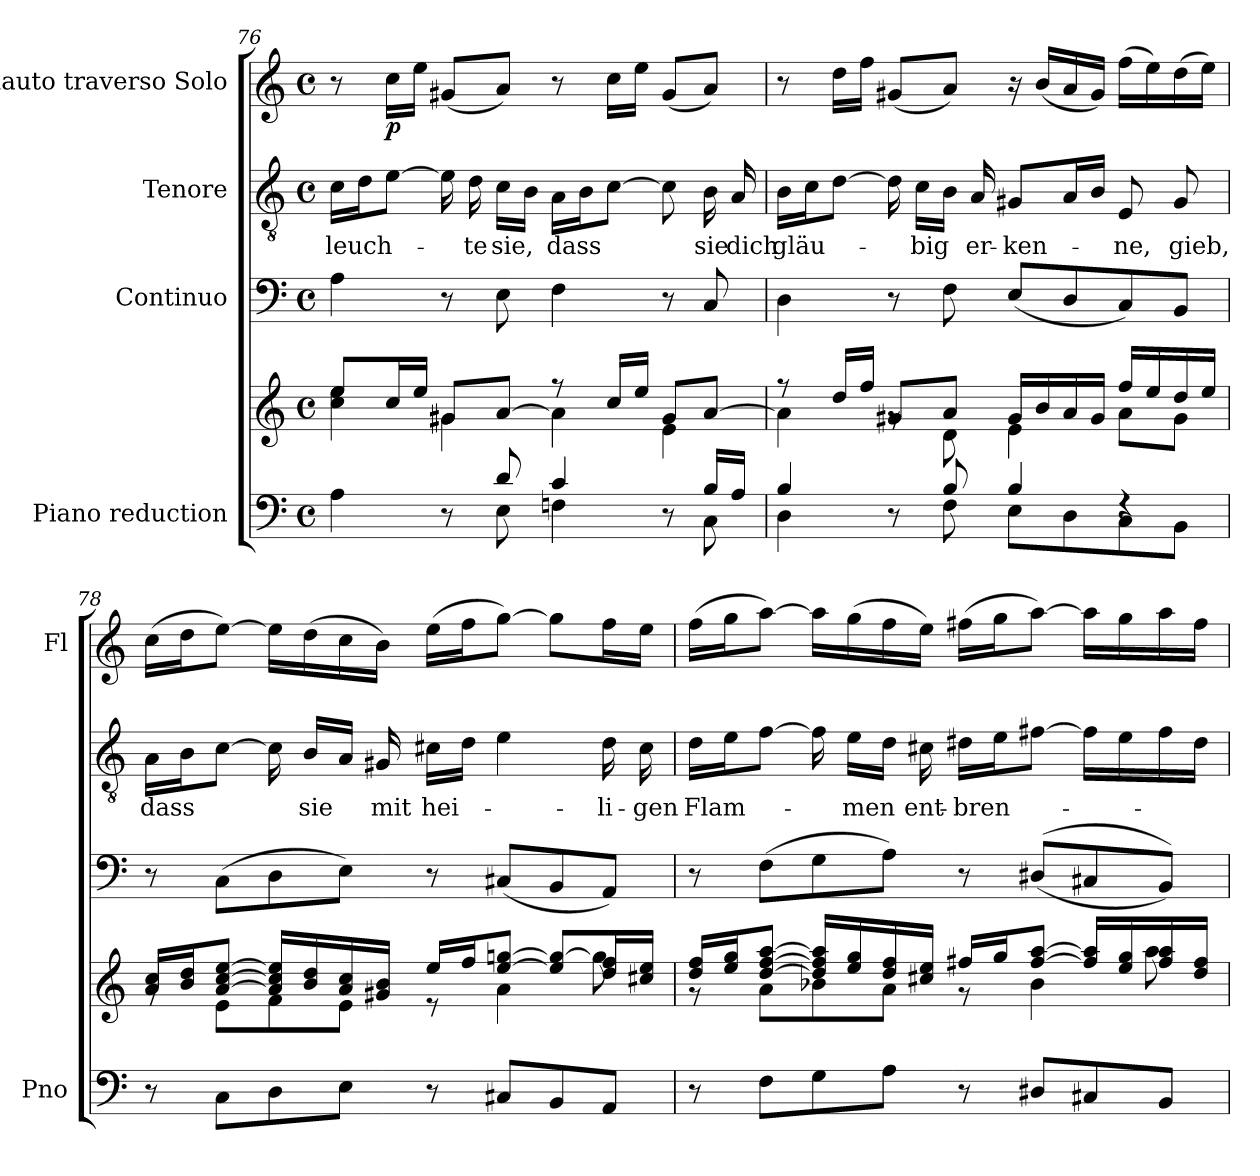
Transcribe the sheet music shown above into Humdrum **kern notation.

**kern	**kern	**kern	**kern	**text	**kern	**dynam
*part4	*part4	*part3	*part2	*part2	*part1	*part1
*staff5	*staff4	*staff3	*staff2	*staff2	*staff1	*staff1
*I"Piano reduction	*	*I"Continuo	*I"Tenore	*	*I"Flauto traverso Solo	*
*I'Pno	*	*	*	*	*I'Fl	*
!!LO:PB:g=z
*clefF4	*clefG2	*clefF4	*clefGv2	*	*clefG2	*
*k[]	*k[]	*k[]	*k[]	*	*k[]	*
*M4/4	*M4/4	*M4/4	*M4/4	*	*M4/4	*
*met(c)	*met(c)	*met(c)	*met(c)	*	*met(c)	*
=76	=76	=76	=76	=76	=76	=76
*^	*^	*	*	*	*	*
!	!	!	!	!	!	!LO:LY:b	!	!
4ryy	4A\	8ee/L	4cc\ 4ee\	4A\	16c\LL	leuch-	8r	.
.	.	.	.	.	16d\J	.	.	.
!	!	!	!	!	!	!	!	!LO:DY:b
.	.	16cc/L	.	.	[8e\J	.	16cc\LL	p
.	.	16ee/JJ	.	.	.	.	16ee\JJ	.
8r	8ryy	8g#X/L	4g#\	8r	16e\]	.	(<8g#X/L	.
!	!	!	!	!	!	!LO:LY:b	!	!
.	.	.	.	.	16d\	-te	.	.
!	!	!	!	!	!	!LO:LY:b	!	!
8d/	8E\	[8a/J	.	8E\	16c\LL	sie,	8a/J)	.
.	.	.	.	.	16B\JJ	.	.	.
!	!	!	!	!	!	!LO:LY:b	!	!
4c/	4Fn\	8r	4a\]	4F\	16A\LL	dass	8r	.
.	.	.	.	.	16B\J	.	.	.
.	.	16cc/LL	.	.	[8c\J	.	16cc\LL	.
.	.	16ee/JJ	.	.	.	.	16ee\JJ	.
8r	8ryy	8g#/L	4e\	8r	8c\]	.	(<8g#/L	.
!	!	!	!	!	!	!LO:LY:b	!	!
16B/LL	8C\	[8a/J	.	8C/	16B\	sie	8a/J)	.
!	!	!	!	!	!	!LO:LY:b	!	!
16A/JJ	.	.	.	.	16A/	dich	.	.
=77	=77	=77	=77	=77	=77	=77	=77	=77
!	!	!	!	!	!	!LO:LY:b	!	!
4B/	4D\	8r	4a\]	4D\	16B\LL	gläu-	8r	.
.	.	.	.	.	16c\J	.	.	.
.	.	16dd/LL	.	.	[8d\J	.	16dd\LL	.
.	.	16ff/JJ	.	.	.	.	16ff\JJ	.
8r	8ryy	8g#X/L	8rg	8r	16d\]	.	(<8g#X/L	.
!	!	!	!	!	!	!LO:LY:b	!	!
.	.	.	.	.	16c\LL	-big	.	.
8B/	8F\	8a/J	8d\	8F\	16B\JJ	.	8a/J)	.
!	!	!	!	!	!	!LO:LY:b	!	!
.	.	.	.	.	16A/	er-	.	.
!	!	!	!	!	!	!LO:LY:b	!	!
4B/	8E\L	16g#/LL	4e\	(<8E/L	8G#X/L	-ken-	16r	.
.	.	16b/	.	.	.	.	(<16b/LL	.
.	8D\	16a/	.	8D/	16A/L	.	16a/	.
.	.	16g#/JJ	.	.	16B/JJ	.	16g#/JJ)	.
!	!	!	!	!	!	!LO:LY:b	!	!
4rF	8C\	16ff/LL	8a\L	8C/)	8E/	-ne,	(>16ff\LL	.
.	.	16ee/	.	.	.	.	16ee\)	.
!	!	!	!	!	!	!LO:LY:b	!	!
.	8BB\J	16dd/	8g#\J	8BB/J	8G#/	gieb,	(>16dd\	.
.	.	16ee/JJ	.	.	.	.	16ee\JJ)	.
*v	*v	*	*	*	*	*	*	*
=78	=78	=78	=78	=78	=78	=78	=78
!	!	!	!	!	!LO:LY:b	!	!
8r	16a/ 16cc/LL	8rg	8r	16A\LL	-dass	(>16cc\LL	.
.	16b/ 16dd/J	.	.	16B\J	.	16dd\J	.
8C\L	[8a/ [8cc/ [8ee/J	8e\L	(>8C\L	[8c\J	.	[8ee\J)	.
8D\	16a/] 16cc/] 16ee/]LL	8f\	8D\	16c\]	.	16ee\LL]	.
!	!	!	!	!	!LO:LY:b	!	!
.	16b/ 16dd/	.	.	16B/LL	sie	(>16dd\	.
8E\J	16a/ 16cc/	8e\J	8E\J)	16A/JJ	.	16cc\	.
!	!	!	!	!	!LO:LY:b	!	!
.	16g#X/ 16b/JJ	.	.	16G#X/	mit	16b\JJ)	.
!	!	!	!	!	!LO:LY:b	!	!
8r	16ee/LL	8r	8r	16c#X\LL	hei-	(>16ee\LL	.
.	16ff/J	.	.	16d\JJ	.	16ff\J	.
8C#X/L	[8ee/ [8ggn/J	4a\	(<8C#X/L	4e\	.	[8gg\J)	.
8BB/	8ee/] 8gg/_L	.	8BB/	.	.	8gg\L]	.
!	!	!	!	!	!LO:LY:b	!	!
8AA/J	16dd/ 16ff/L	8gg\]	8AA/J)	16d\	-li-	16ff\L	.
!	!	!	!	!	!LO:LY:b	!	!
.	16cc#X/ 16ee/JJ	.	.	16c#\	-gen	16ee\JJ	.
!!LO:LB:g=z
=79	=79	=79	=79	=79	=79	=79	=79
!	!	!	!	!	!LO:LY:b	!	!
8r	16dd/ 16ff/LL	8r	8r	16d\LL	Flam-	(>16ff\LL	.
.	16ee/ 16gg/J	.	.	16e\J	.	16gg\J	.
8F\L	[8dd/ [8ff/ [8aa/J	8a\L	(>8F\L	[8f\J	.	[8aa\J)	.
8G\	16dd/] 16ff/] 16aa/]LL	8b-X\	8G\	16f\]	.	16aa\LL]	.
!	!	!	!	!	!LO:LY:b	!	!
.	16ee/ 16gg/	.	.	16e\LL	-men	(>16gg\	.
8A\J	16dd/ 16ff/	8a\J	8A\J)	16d\JJ	.	16ff\	.
!	!	!	!	!	!LO:LY:b	!	!
.	16cc#X/ 16ee/JJ	.	.	16c#X\	ent-	16ee\JJ)	.
!	!	!	!	!	!LO:LY:b	!	!
8r	16ff#X/LL	8r	8r	16d#X\LL	-bren-	(>16ff#X\LL	.
.	16gg/J	.	.	16e\J	.	16gg\J	.
8D#X/L	[8ff#/ [8aa/J	4b-\	(<(<8D#X/L	[8f#X\J	.	[8aa\J)	.
8C#X/	16ff#/] 16aa/]LL	.	8C#X/	16f#\LL]	.	16aa\LL]	.
.	16ee/ 16gg/	.	.	16e\	.	16gg\	.
8BB/J	16ff#/ 16aa/	8aa\	8BB/J))	16f#\	.	16aa\	.
.	16dd/ 16ff#/JJ	.	.	16d#\JJ	.	16ff#\JJ	.
*	*v	*v	*	*	*	*	*
=	=	=	=	=	=	=
*-	*-	*-	*-	*-	*-	*-
